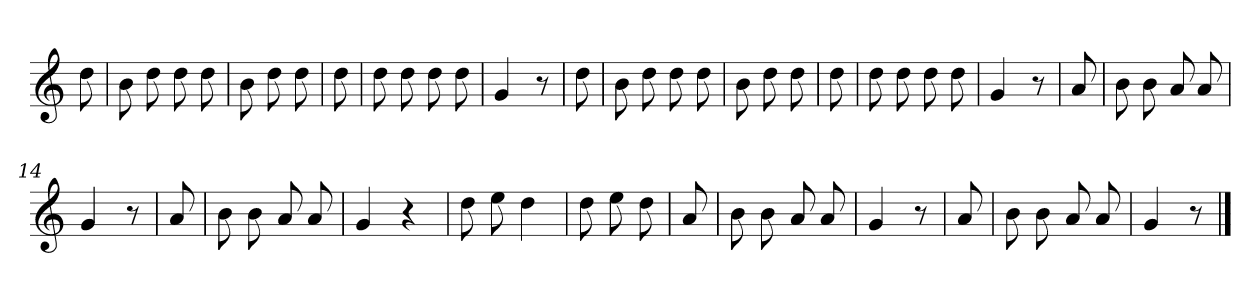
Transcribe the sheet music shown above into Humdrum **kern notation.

**kern
*part1
*staff1
*clefG2
*k[]
=
8dd
=1
8b
8dd
8dd
8dd
=2
8b
8dd
8dd
=3
8dd
=4
8dd
8dd
8dd
8dd
=5
4g
8r
=6
8dd
=7
8b
8dd
8dd
8dd
=8
8b
8dd
8dd
=9
8dd
=10
8dd
8dd
8dd
8dd
=11
4g
8r
=12
8a
=13
8b
8b
8a
8a
=14
4g
8r
=15
8a
=16
8b
8b
8a
8a
=17
4g
4r
=18
8dd
8ee
4dd
=19
8dd
8ee
8dd
=20
8a
=21
8b
8b
8a
8a
=22
4g
8r
=23
8a
=24
8b
8b
8a
8a
=25
4g
8r
==
*-
